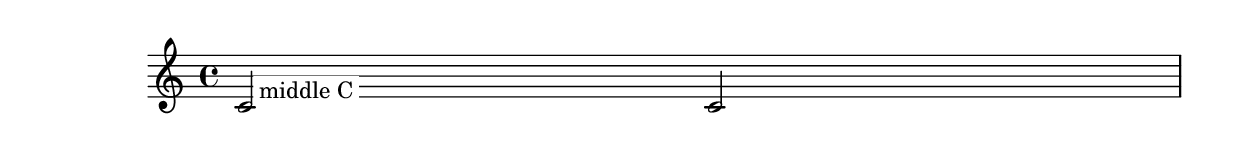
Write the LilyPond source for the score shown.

%% Do not edit this file; it is automatically
%% generated from LSR http://lsr.dsi.unimi.it
%% This file is in the public domain.
\version "2.13.20"

\header {
  lsrtags = "editorial-annotations, text"

%% Translation of GIT committish: e0aa246e0ed1a86dc41a99ab79bff822d3320aa7
  texidoces = "
La instrucción @code{\\whiteout} intercala un rectángulo blanco
debajo de un elemento de marcado.  Este rectángulo blanco no tapa
a ningún otro objeto gráfico, puesto que las líneas del pentagrama
están en una capa inferior a la de la mayor parte de los otros
objetos.

"
  doctitlees = "Poner en blanco las líneas del pentagrama utilizando la instrucción \\whiteout"

  texidoc = "
The @code{\\whiteout} command underlays a markup with a white box.
Since staff lines are in a lower layer than most other grobs, this
white box will not overlap any other grob.

"
  doctitle = "Blanking staff lines using the \\whiteout command"
} % begin verbatim

\layout { ragged-right = ##f }
\relative c' {
  \override TextScript #'extra-offset = #'(2 . 4)
  c2-\markup { \whiteout \pad-markup #0.5 "middle C" } c
}

